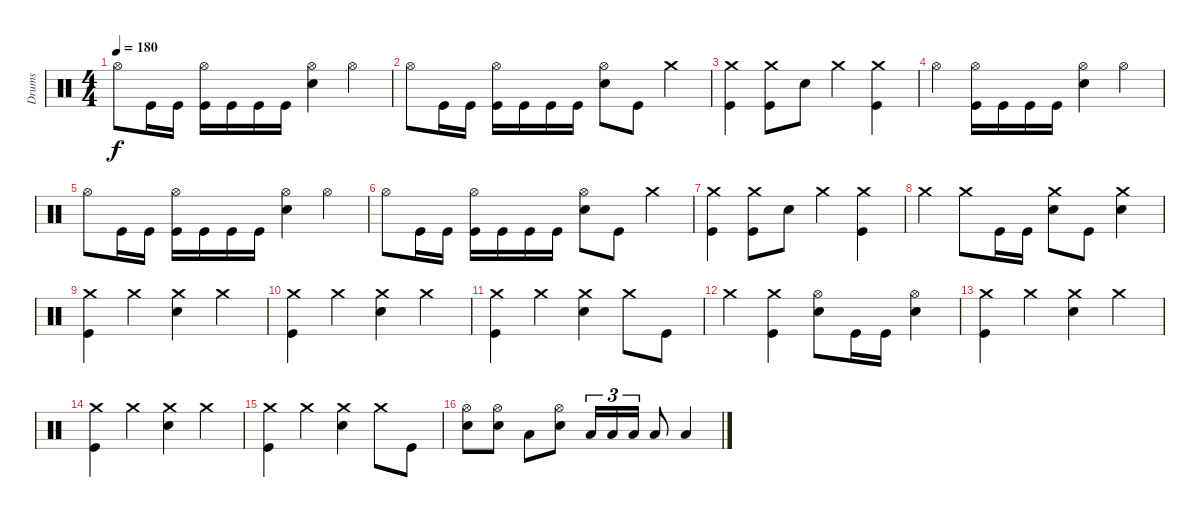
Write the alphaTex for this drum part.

\track ("Drums" "Drums") {instrument percussion}
\staff {score}
\articulation defaults
\ts (4 4)
\tempo 180
\clef neutral
\ks c "Hi-Hat (open)".8{dy f} "Kick (hit)".16 "Kick (hit)".16
("Hi-Hat (open)" "Kick (hit)").16 "Kick (hit)".16 "Kick (hit)".16 "Kick (hit)".16 ("Hi-Hat (open)" "Electric Snare (hit)").4 "Hi-Hat (open)".4 |
"Hi-Hat (open)".8 "Kick (hit)".16 "Kick (hit)".16 ("Hi-Hat (open)" "Kick (hit)").16 "Kick (hit)".16 "Kick (hit)".16 "Kick (hit)".16 ("Hi-Hat (open)" "Electric Snare (hit)").8 "Kick (hit)".8 "Crash medium (hit)".4 |
("Crash medium (hit)" "Kick (hit)").4 ("Crash medium (hit)" "Kick (hit)").8 "Electric Snare (hit)".8 "Crash medium (hit)".4 ("Crash medium (hit)" "Kick (hit)").4 |
"Hi-Hat (open)".4 ("Hi-Hat (open)" "Kick (hit)").16 "Kick (hit)".16 "Kick (hit)".16 "Kick (hit)".16 ("Hi-Hat (open)" "Electric Snare (hit)").4 "Hi-Hat (open)".4 |
"Hi-Hat (open)".8 "Kick (hit)".16 "Kick (hit)".16 ("Hi-Hat (open)" "Kick (hit)").16 "Kick (hit)".16 "Kick (hit)".16 "Kick (hit)".16 ("Hi-Hat (open)" "Electric Snare (hit)").4 "Hi-Hat (open)".4 |
"Hi-Hat (open)".8 "Kick (hit)".16 "Kick (hit)".16 ("Hi-Hat (open)" "Kick (hit)").16 "Kick (hit)".16 "Kick (hit)".16 "Kick (hit)".16 ("Hi-Hat (open)" "Electric Snare (hit)").8 "Kick (hit)".8 "Crash medium (hit)".4 |
("Crash medium (hit)" "Kick (hit)").4 ("Crash medium (hit)" "Kick (hit)").8 "Electric Snare (hit)".8 "Crash medium (hit)".4 ("Crash medium (hit)" "Kick (hit)").4 |
"Crash medium (hit)".4 "Crash medium (hit)".8 "Kick (hit)".16 "Kick (hit)".16 ("Crash medium (hit)" "Electric Snare (hit)").8 "Kick (hit)".8 ("Crash medium (hit)" "Electric Snare (hit)").4 |
("Crash medium (hit)" "Kick (hit)").4 "Crash medium (hit)".4 ("Crash medium (hit)" "Electric Snare (hit)").4 "Crash medium (hit)".4 |
("Crash medium (hit)" "Kick (hit)").4 "Crash medium (hit)".4 ("Crash medium (hit)" "Electric Snare (hit)").4 "Crash medium (hit)".4 |
("Crash medium (hit)" "Kick (hit)").4 "Crash medium (hit)".4 ("Crash medium (hit)" "Electric Snare (hit)").4 "Crash medium (hit)".8 "Kick (hit)".8 |
"Crash medium (hit)".4 ("Crash medium (hit)" "Kick (hit)").4 ("Hi-Hat (open)" "Electric Snare (hit)").8 "Kick (hit)".16 "Kick (hit)".16 ("Hi-Hat (open)" "Electric Snare (hit)").4 |
("Crash medium (hit)" "Kick (hit)").4 "Crash medium (hit)".4 ("Crash medium (hit)" "Electric Snare (hit)").4 "Crash medium (hit)".4 |
("Crash medium (hit)" "Kick (hit)").4 "Crash medium (hit)".4 ("Crash medium (hit)" "Electric Snare (hit)").4 "Crash medium (hit)".4 |
("Crash medium (hit)" "Kick (hit)").4 "Crash medium (hit)".4 ("Crash medium (hit)" "Electric Snare (hit)").4 "Crash medium (hit)".8 "Kick (hit)".8 |
("Hi-Hat (open)" "Electric Snare (hit)").8 ("Hi-Hat (open)" "Electric Snare (hit)").8 "Low Tom (hit)".8 ("Hi-Hat (open)" "Electric Snare (hit)").8 "Low Tom (hit)".16{tu (3 2)} "Low Tom (hit)".16{tu (3 2)} "Low Tom (hit)".16{tu (3 2)} "Low Tom (hit)".8 "Low Tom (hit)".4
